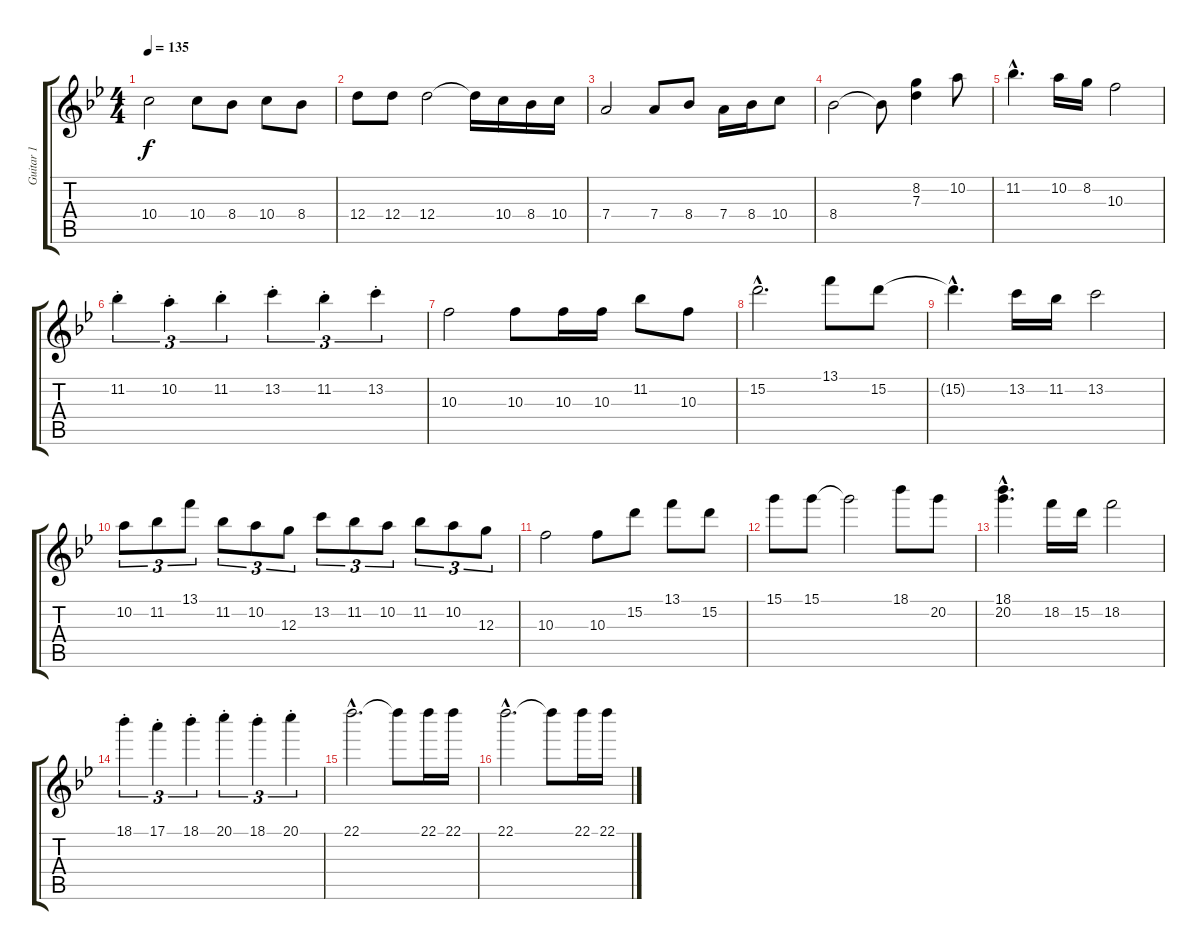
\track ("Guitar 1" "Guitar 1") {instrument distortionguitar}
\staff {score tabs}
\tuning (E4 B3 G3 D3 A2 E2) {hide}
\ts (4 4)
\tempo 135
\clef g2
\ks bb
10.4.2{dy f} 10.4.8 8.4.8 10.4.8 8.4.8 |
12.4.8 12.4.8 12.4.2 12.4{t}.16 10.4.16 8.4.16 10.4.16 |
7.4.2 7.4.8 8.4.8 7.4.16 8.4.16 10.4.8 |
8.4.2 8.4{t}.8 (8.2 7.3).4 10.2.8 |
11.2{hac}.4{d} 10.2.16 8.2.16 10.3.2 |
11.2{st}.4{tu (3 2)} 10.2{st}.4{tu (3 2)} 11.2{st}.4{tu (3 2)} 13.2{st}.4{tu (3 2)} 11.2{st}.4{tu (3 2)} 13.2{st}.4{tu (3 2)} |
10.3.2 10.3.8 10.3.16 10.3.16 11.2.8 10.3.8 |
15.2{hac}.2{d} 13.1.8 15.2.8 |
15.2{hac t}.4{d} 13.2.16 11.2.16 13.2.2 |
10.2.8{tu (3 2)} 11.2.8{tu (3 2)} 13.1.8{tu (3 2)} 11.2.8{tu (3 2)} 10.2.8{tu (3 2)} 12.3.8{tu (3 2)} 13.2.8{tu (3 2)} 11.2.8{tu (3 2)} 10.2.8{tu (3 2)} 11.2.8{tu (3 2)} 10.2.8{tu (3 2)} 12.3.8{tu (3 2)} |
10.3.2 10.3.8 15.2.8 13.1.8 15.2.8 |
15.1.8 15.1.8 15.1{t}.2 18.1.8 20.2.8 |
(18.1{hac} 20.2{hac}).4{d} 18.2.16 15.2.16 18.2.2 |
18.1{st}.4{tu (3 2)} 17.1{st}.4{tu (3 2)} 18.1{st}.4{tu (3 2)} 20.1{st}.4{tu (3 2)} 18.1{st}.4{tu (3 2)} 20.1{st}.4{tu (3 2)} |
22.1{hac}.2{d} 22.1{t}.8 22.1.16 22.1.16 |
22.1{hac}.2{d} 22.1{t}.8 22.1.16 22.1.16
